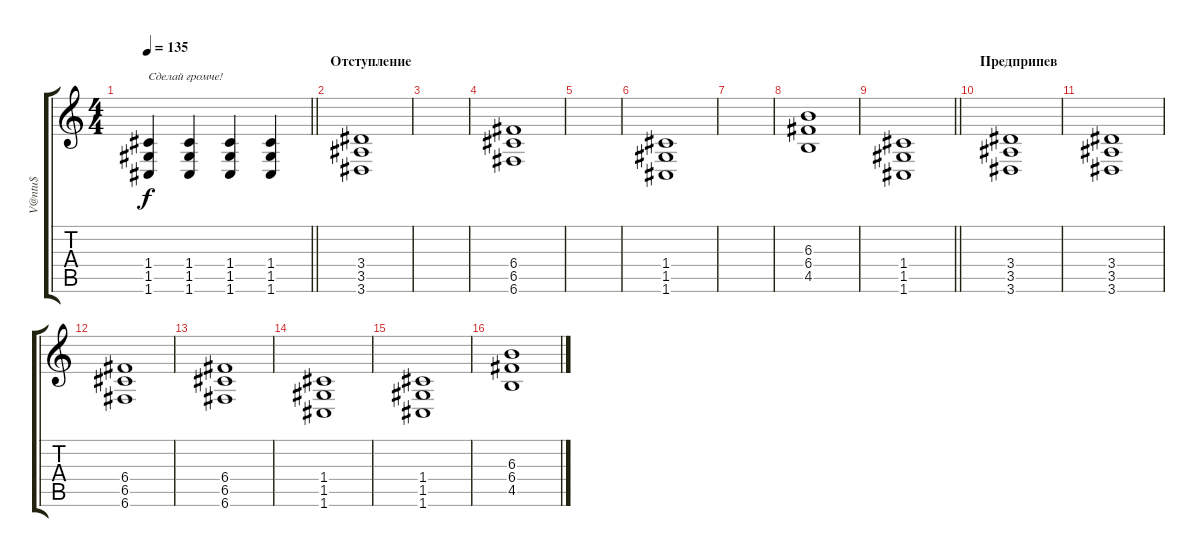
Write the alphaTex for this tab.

\track ("V@ntu$" "V@ntu$") {instrument distortionguitar}
\staff {score tabs}
\tuning (D4 A3 F3 C3 G2 C2) {hide}
\ts (4 4)
\tempo 135
\clef g2
\barLineRight lightlight
\ks c
(1.4 1.5 1.6).4{txt "Сделай громче!" dy f} (1.4 1.5 1.6).4 (1.4 1.5 1.6).4 (1.4 1.5 1.6).4 |
\section ("" "Отступление")
(3.4 3.5 3.6).1 |
|
(6.4 6.5 6.6).1 |
|
(1.4 1.5 1.6).1 |
|
(6.3 6.4 4.5).1 |
\barLineRight lightlight
(1.4 1.5 1.6).1 |
\section ("" "Предприпев")
(3.4 3.5 3.6).1 |
(3.4 3.5 3.6).1 |
(6.4 6.5 6.6).1 |
(6.4 6.5 6.6).1 |
(1.4 1.5 1.6).1 |
(1.4 1.5 1.6).1 |
(6.3 6.4 4.5).1
